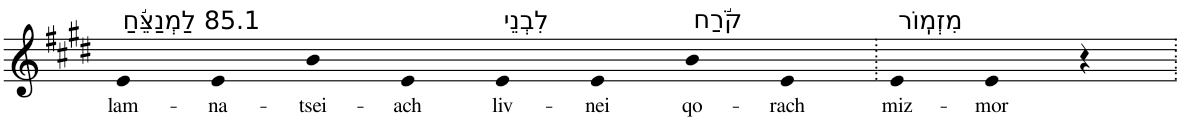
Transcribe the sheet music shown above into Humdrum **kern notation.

**kern	**text
*part1	*part1
*staff1	*staff1
*I"Piano	*
*I'Pno	*
*clefG2	*
*k[f#c#g#d#]	*
*E:	*
=1	=1
!LO:TX:a:t=85.1 לַמְנַצֵּ֬חַ	!
!	!LO:LY:b
4e	lam-
!	!LO:LY:b
4e	-na-
!	!LO:LY:b
4b	-tsei-
!	!LO:LY:b
4e	-ach
!LO:TX:a:t=לִבְנֵי	!
!	!LO:LY:b
4e	liv-
!	!LO:LY:b
4e	-nei
!LO:TX:a:t=קֹ֬רַח	!
!	!LO:LY:b
4b	qo-
!	!LO:LY:b
4e	-rach
=2.	=2.
!LO:TX:a:t=מִזְמֽוֹר	!
!	!LO:LY:b
4e	miz-
!	!LO:LY:b
4e	-mor
4r	.
=.	=.
*-	*-
